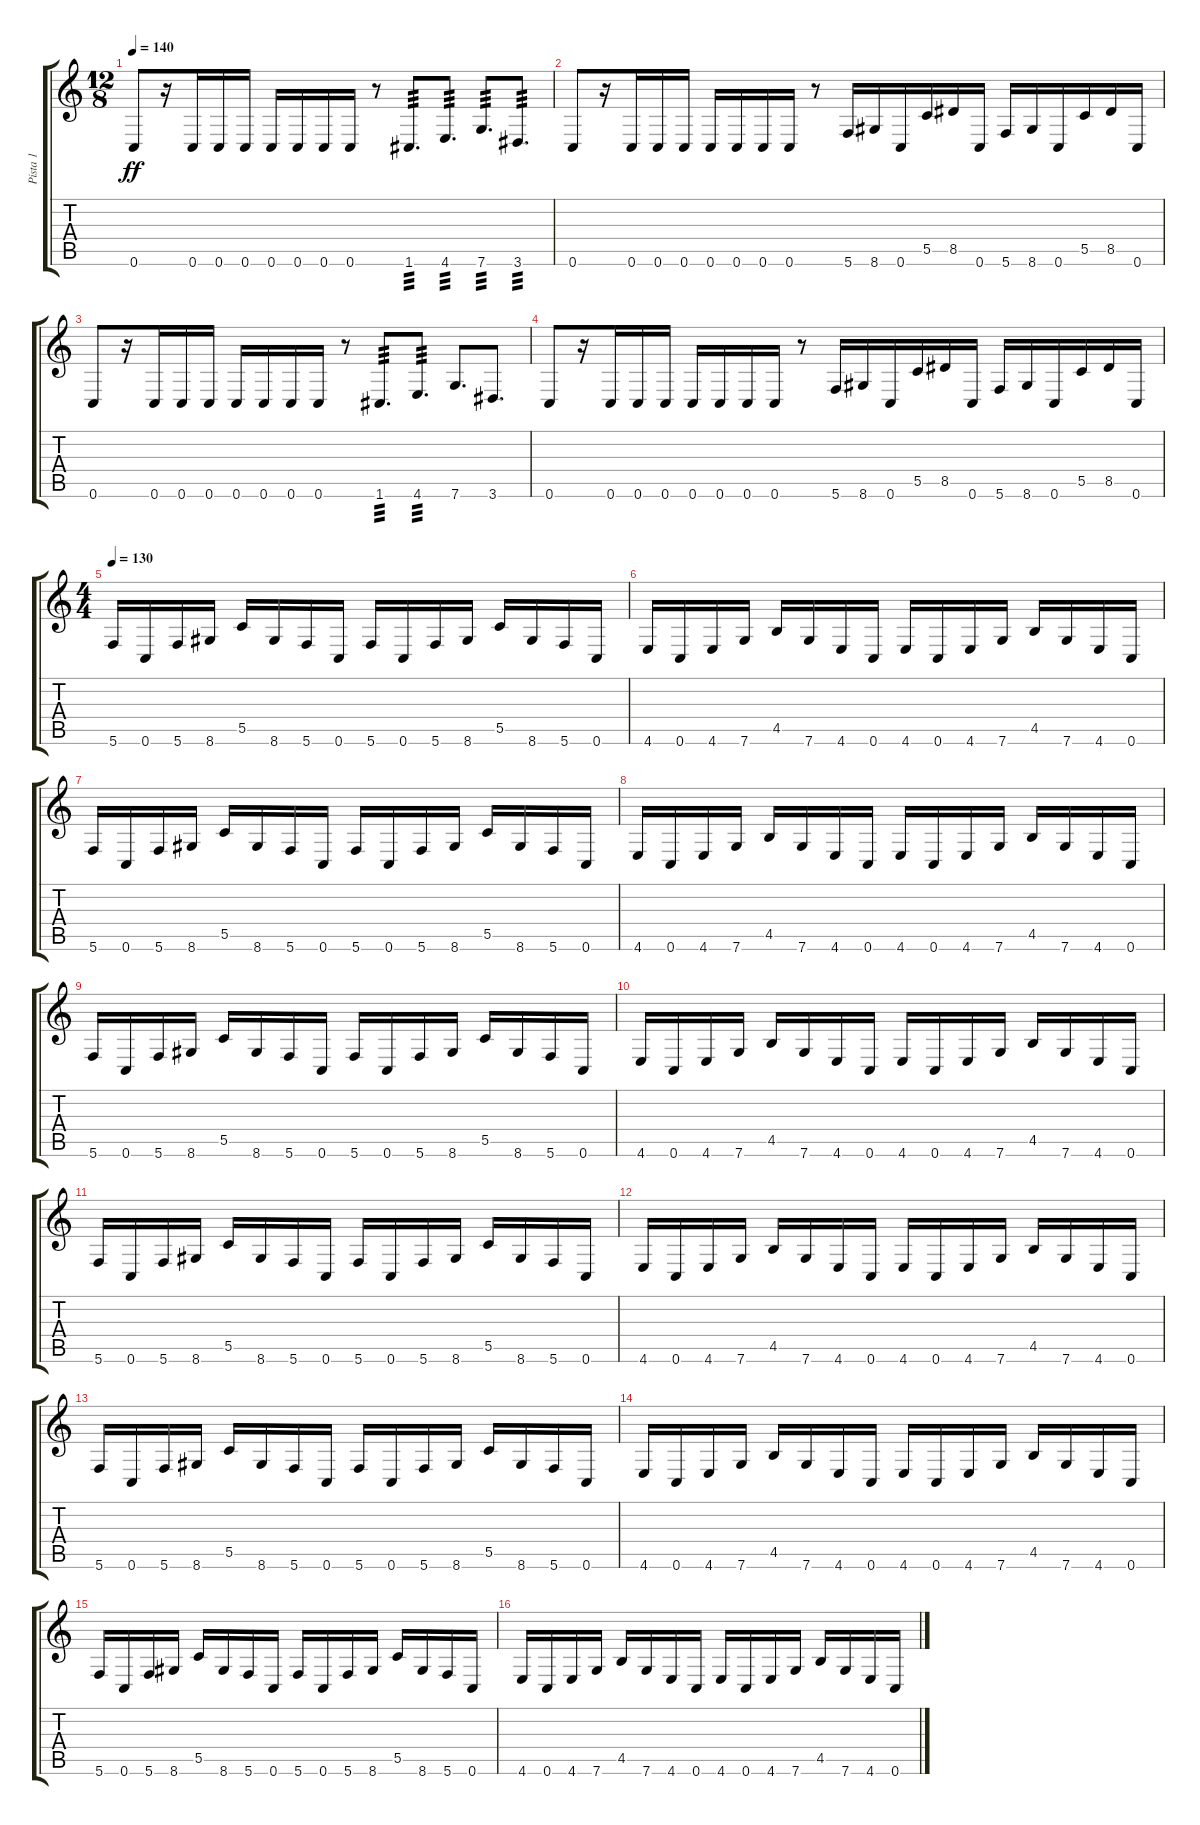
\track ("Pista 1" "Pista 1") {instrument distortionguitar}
\staff {score tabs}
\tuning (D4 A3 F3 C3 G2 C2) {hide}
\ts (12 8)
\tempo 140
\clef g2
\ks c
0.6.8{dy ff} r.16 0.6.16 0.6.16 0.6.16 0.6.16 0.6.16 0.6.16 0.6.16 r.8 1.6.8{d tp 3} 4.6.8{d tp 3} 7.6.8{d tp 3} 3.6.8{d tp 3} |
0.6.8 r.16 0.6.16 0.6.16 0.6.16 0.6.16 0.6.16 0.6.16 0.6.16 r.8 5.6.16 8.6.16 0.6.16 5.5.16 8.5.16 0.6.16 5.6.16 8.6.16 0.6.16 5.5.16 8.5.16 0.6.16 |
0.6.8 r.16 0.6.16 0.6.16 0.6.16 0.6.16 0.6.16 0.6.16 0.6.16 r.8 1.6.8{d tp 3} 4.6.8{d tp 3} 7.6.8{d} 3.6.8{d} |
0.6.8 r.16 0.6.16 0.6.16 0.6.16 0.6.16 0.6.16 0.6.16 0.6.16 r.8 5.6.16 8.6.16 0.6.16 5.5.16 8.5.16 0.6.16 5.6.16 8.6.16 0.6.16 5.5.16 8.5.16 0.6.16 |
\ts (4 4)
\tempo 130
5.6.16 0.6.16 5.6.16 8.6.16 5.5.16 8.6.16 5.6.16 0.6.16 5.6.16 0.6.16 5.6.16 8.6.16 5.5.16 8.6.16 5.6.16 0.6.16 |
4.6.16 0.6.16 4.6.16 7.6.16 4.5.16 7.6.16 4.6.16 0.6.16 4.6.16 0.6.16 4.6.16 7.6.16 4.5.16 7.6.16 4.6.16 0.6.16 |
5.6.16 0.6.16 5.6.16 8.6.16 5.5.16 8.6.16 5.6.16 0.6.16 5.6.16 0.6.16 5.6.16 8.6.16 5.5.16 8.6.16 5.6.16 0.6.16 |
4.6.16 0.6.16 4.6.16 7.6.16 4.5.16 7.6.16 4.6.16 0.6.16 4.6.16 0.6.16 4.6.16 7.6.16 4.5.16 7.6.16 4.6.16 0.6.16 |
5.6.16 0.6.16 5.6.16 8.6.16 5.5.16 8.6.16 5.6.16 0.6.16 5.6.16 0.6.16 5.6.16 8.6.16 5.5.16 8.6.16 5.6.16 0.6.16 |
4.6.16 0.6.16 4.6.16 7.6.16 4.5.16 7.6.16 4.6.16 0.6.16 4.6.16 0.6.16 4.6.16 7.6.16 4.5.16 7.6.16 4.6.16 0.6.16 |
5.6.16 0.6.16 5.6.16 8.6.16 5.5.16 8.6.16 5.6.16 0.6.16 5.6.16 0.6.16 5.6.16 8.6.16 5.5.16 8.6.16 5.6.16 0.6.16 |
4.6.16 0.6.16 4.6.16 7.6.16 4.5.16 7.6.16 4.6.16 0.6.16 4.6.16 0.6.16 4.6.16 7.6.16 4.5.16 7.6.16 4.6.16 0.6.16 |
5.6.16 0.6.16 5.6.16 8.6.16 5.5.16 8.6.16 5.6.16 0.6.16 5.6.16 0.6.16 5.6.16 8.6.16 5.5.16 8.6.16 5.6.16 0.6.16 |
4.6.16 0.6.16 4.6.16 7.6.16 4.5.16 7.6.16 4.6.16 0.6.16 4.6.16 0.6.16 4.6.16 7.6.16 4.5.16 7.6.16 4.6.16 0.6.16 |
5.6.16 0.6.16 5.6.16 8.6.16 5.5.16 8.6.16 5.6.16 0.6.16 5.6.16 0.6.16 5.6.16 8.6.16 5.5.16 8.6.16 5.6.16 0.6.16 |
4.6.16 0.6.16 4.6.16 7.6.16 4.5.16 7.6.16 4.6.16 0.6.16 4.6.16 0.6.16 4.6.16 7.6.16 4.5.16 7.6.16 4.6.16 0.6.16
